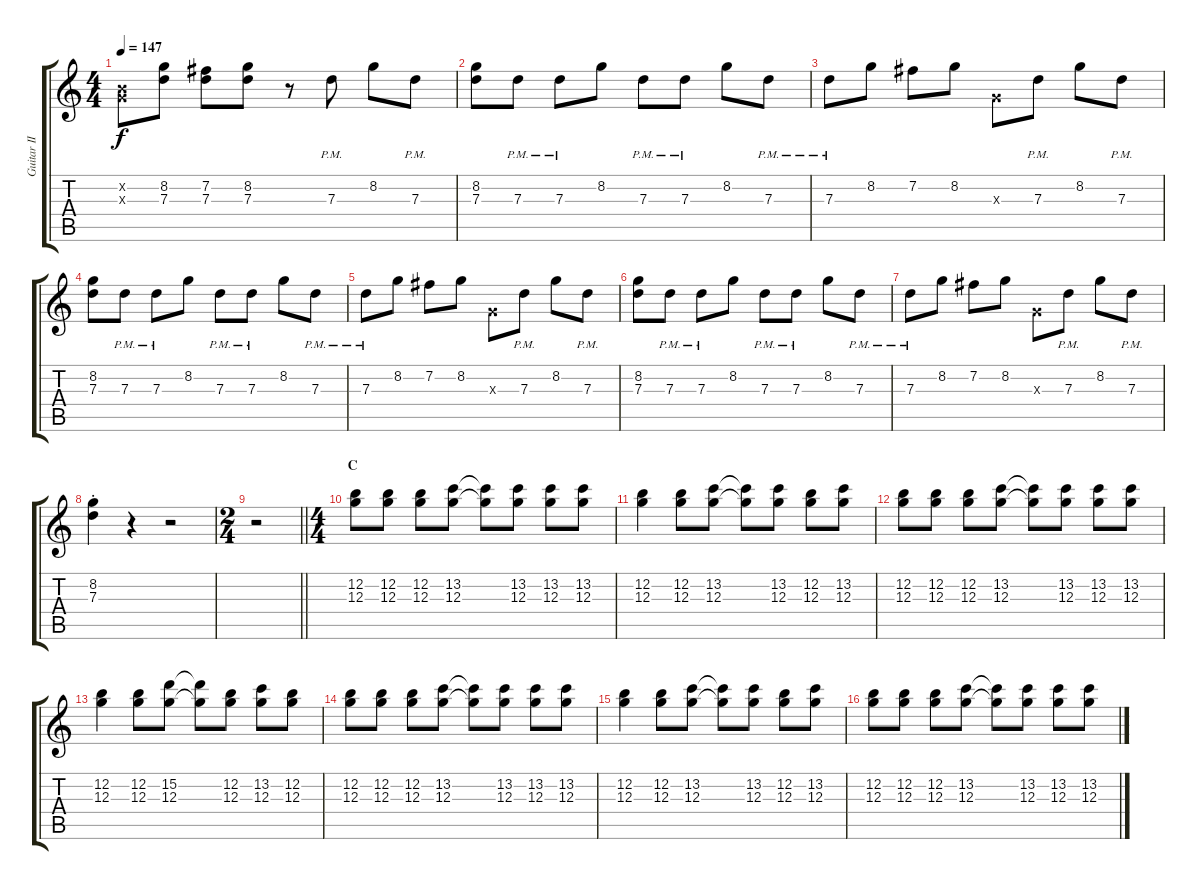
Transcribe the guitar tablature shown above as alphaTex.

\track ("Guitar II - Kita" "Guitar II ") {instrument overdrivenguitar}
\staff {score tabs}
\tuning (E4 B3 G3 D3 A2 E2) {hide}
\ts (4 4)
\tempo 147
\clef g2
\ks c
(0.2{x} 0.3{x}).8{dy f} (8.2 7.3).8 (7.2 7.3).8 (8.2 7.3).8 r.8 7.3{pm}.8 8.2.8 7.3{pm}.8 |
(8.2 7.3).8 7.3{pm}.8 7.3{pm}.8 8.2.8 7.3{pm}.8 7.3{pm}.8 8.2.8 7.3{pm}.8 |
7.3{pm}.8 8.2.8 7.2.8 8.2.8 0.3{x}.8 7.3{pm}.8 8.2.8 7.3{pm}.8 |
(8.2 7.3).8 7.3{pm}.8 7.3{pm}.8 8.2.8 7.3{pm}.8 7.3{pm}.8 8.2.8 7.3{pm}.8 |
7.3{pm}.8 8.2.8 7.2.8 8.2.8 0.3{x}.8 7.3{pm}.8 8.2.8 7.3{pm}.8 |
(8.2 7.3).8 7.3{pm}.8 7.3{pm}.8 8.2.8 7.3{pm}.8 7.3{pm}.8 8.2.8 7.3{pm}.8 |
7.3{pm}.8 8.2.8 7.2.8 8.2.8 0.3{x}.8 7.3{pm}.8 8.2.8 7.3{pm}.8 |
(8.2{st} 7.3{st}).4 r.4 r.2 |
\ts (2 4)
\barLineRight lightlight
r.2 |
\ts (4 4)
\section ("" "C")
(12.2 12.3).8 (12.2 12.3).8 (12.2 12.3).8 (13.2 12.3).8 (13.2{t} 12.3{t}).8 (13.2 12.3).8 (13.2 12.3).8 (13.2 12.3).8 |
(12.2 12.3).4 (12.2 12.3).8 (13.2 12.3).8 (13.2{t} 12.3{t}).8 (13.2 12.3).8 (12.2 12.3).8 (13.2 12.3).8 |
(12.2 12.3).8 (12.2 12.3).8 (12.2 12.3).8 (13.2 12.3).8 (13.2{t} 12.3{t}).8 (13.2 12.3).8 (13.2 12.3).8 (13.2 12.3).8 |
(12.2 12.3).4 (12.2 12.3).8 (15.2 12.3).8 (15.2{t} 12.3{t}).8 (12.2 12.3).8 (13.2 12.3).8 (12.2 12.3).8 |
(12.2 12.3).8 (12.2 12.3).8 (12.2 12.3).8 (13.2 12.3).8 (13.2{t} 12.3{t}).8 (13.2 12.3).8 (13.2 12.3).8 (13.2 12.3).8 |
(12.2 12.3).4 (12.2 12.3).8 (13.2 12.3).8 (13.2{t} 12.3{t}).8 (13.2 12.3).8 (12.2 12.3).8 (13.2 12.3).8 |
(12.2 12.3).8 (12.2 12.3).8 (12.2 12.3).8 (13.2 12.3).8 (13.2{t} 12.3{t}).8 (13.2 12.3).8 (13.2 12.3).8 (13.2 12.3).8
